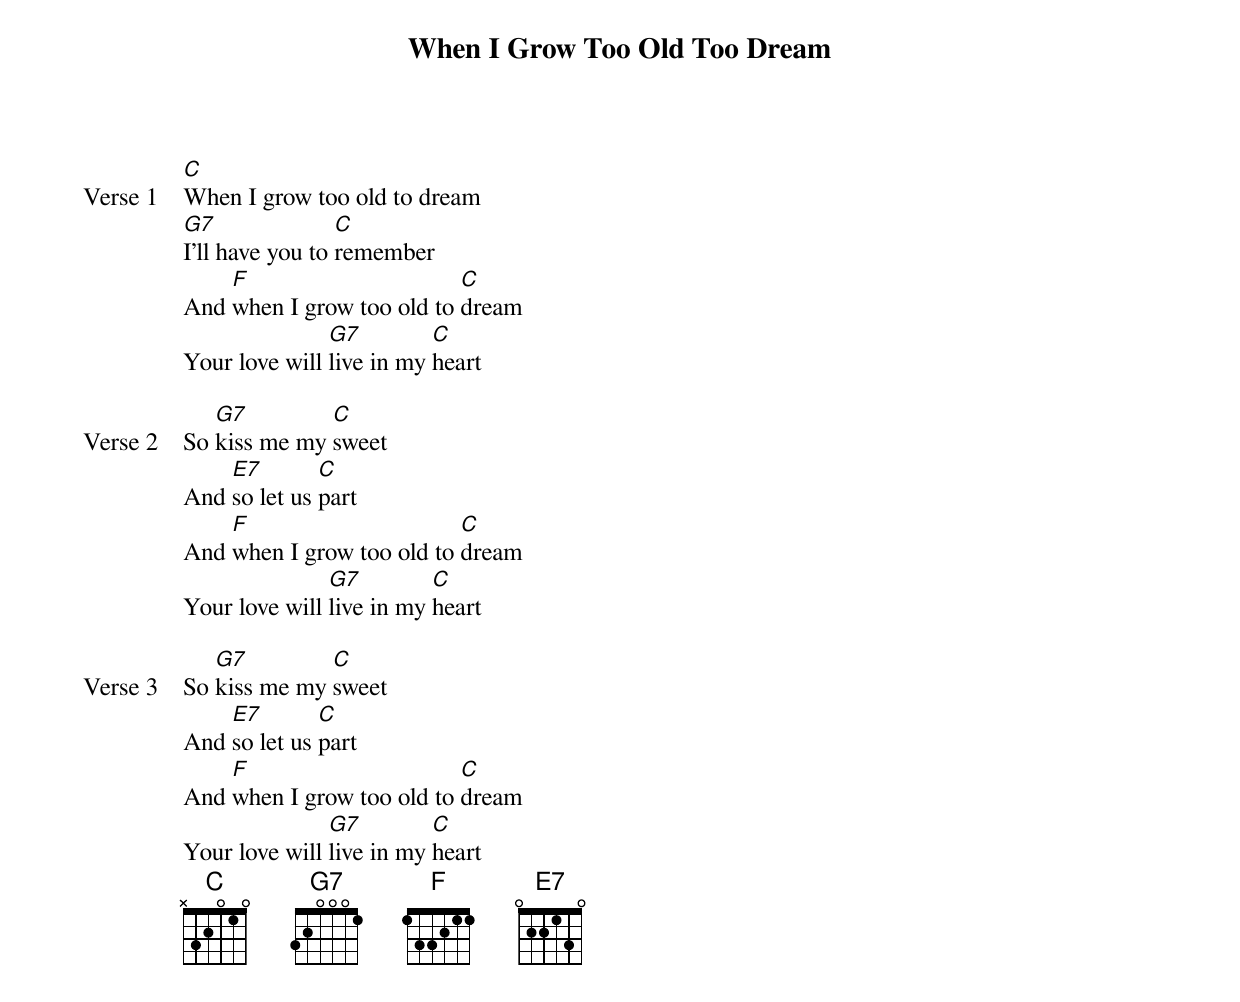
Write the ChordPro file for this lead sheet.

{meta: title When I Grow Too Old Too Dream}
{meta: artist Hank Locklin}
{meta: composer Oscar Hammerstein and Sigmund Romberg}
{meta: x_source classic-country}
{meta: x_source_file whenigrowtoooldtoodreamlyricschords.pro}
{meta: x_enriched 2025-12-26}

{start_of_verse: Verse 1}
[C]When I grow too old to dream
[G7]I'll have you to [C]remember
And [F]when I grow too old to [C]dream
Your love will [G7]live in my [C]heart
{end_of_verse}

{start_of_verse: Verse 2}
So [G7]kiss me my [C]sweet
And [E7]so let us [C]part
And [F]when I grow too old to [C]dream
Your love will [G7]live in my [C]heart
{end_of_verse}

{start_of_verse: Verse 3}
So [G7]kiss me my [C]sweet
And [E7]so let us [C]part
And [F]when I grow too old to [C]dream
Your love will [G7]live in my [C]heart
{end_of_verse}
